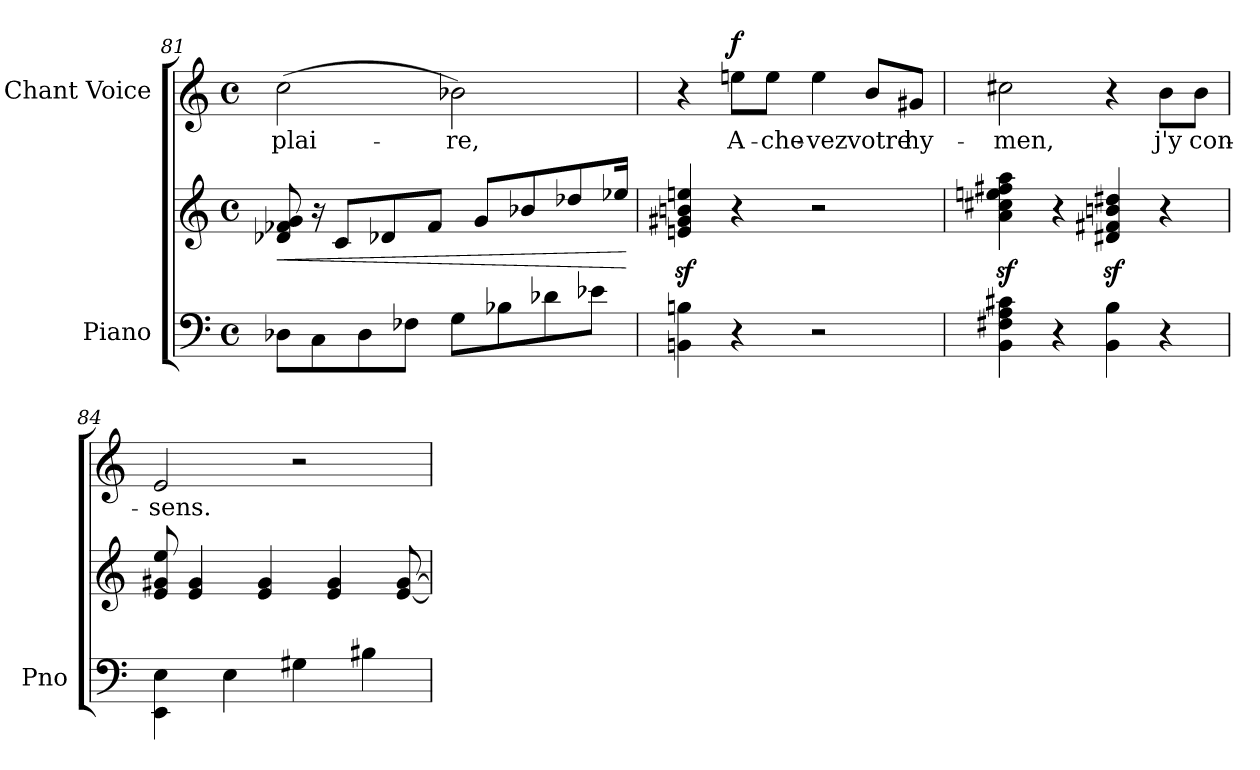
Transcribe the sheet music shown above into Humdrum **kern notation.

**kern	**kern	**dynam	**kern	**text	**dynam
*part2	*part2	*part2	*part1	*part1	*part1
*staff3	*staff2	*staff2/3	*staff1	*staff1	*staff1
*I"Piano	*	*	*I"Chant Voice	*	*
*I'Pno	*	*	*	*	*
*clefF4	*clefG2	*	*clefG2	*	*
*k[]	*k[]	*	*k[]	*	*
*M4/4	*M4/4	*	*M4/4	*	*
*met(c)	*met(c)	*	*met(c)	*	*
=81	=81	=81	=81	=81	=81
!	!	!LO:HP:b	!	!	!
8D-X\L	8d-X/ 8f-X/ 8g/	<	(2cc\	plai-	.
8C\	16r	.	.	.	.
.	8c/L	.	.	.	.
8D-\	.	.	.	.	.
.	8d-X/	.	.	.	.
8F-X\J	.	.	.	.	.
.	8f-/J	.	.	.	.
8G\L	.	.	2b-X\)	-re,	.
.	8g/L	.	.	.	.
8B-X\	.	.	.	.	.
.	8b-X/	.	.	.	.
8d-X\	.	.	.	.	.
.	8dd-X/	.	.	.	.
8e-X\J	.	.	.	.	.
.	16ee-X/Jk	.	.	.	.
.	.	[	.	.	.
=82	=82	=82	=82	=82	=82
4BBn\ 4Bn\	4en/z< 4g#X/z< 4bn/z< 4een/z<	.	4r	.	.
!	!	!	!	!	!LO:DY:a
4r	4r	.	8een\L	A-	f
.	.	.	8ee\J	-che-	.
2r	2r	.	4ee\	-vez	.
.	.	.	8b/L	votre	.
.	.	.	8g#X/J	hy-	.
=83	=83	=83	=83	=83	=83
4BB\ 4F#X\ 4A\ 4c#X\	4a\z< 4cc#X\z< 4een\z< 4ff#X\z< 4aa\z<	.	2cc#X\	-men,	.
4r	4r	.	.	.	.
4BB\ 4B\	4d#X/z< 4f#X/z< 4bn/z< 4dd#X/z<	.	4r	.	.
4r	4r	.	8b\L	j'y	.
.	.	.	8b\J	con-	.
=84	=84	=84	=84	=84	=84
4EE\ 4E\	8e/ 8g#X/ 8ee/	.	2e/	-sens.	.
.	4e/ 4g#/	.	.	.	.
4E\	.	.	.	.	.
.	4e/ 4g#/	.	.	.	.
4G#X\	.	.	2r	.	.
.	4e/ 4g#/	.	.	.	.
4B#X\	.	.	.	.	.
.	[8e/ [8g#/	.	.	.	.
=	=	=	=	=	=
*-	*-	*-	*-	*-	*-
